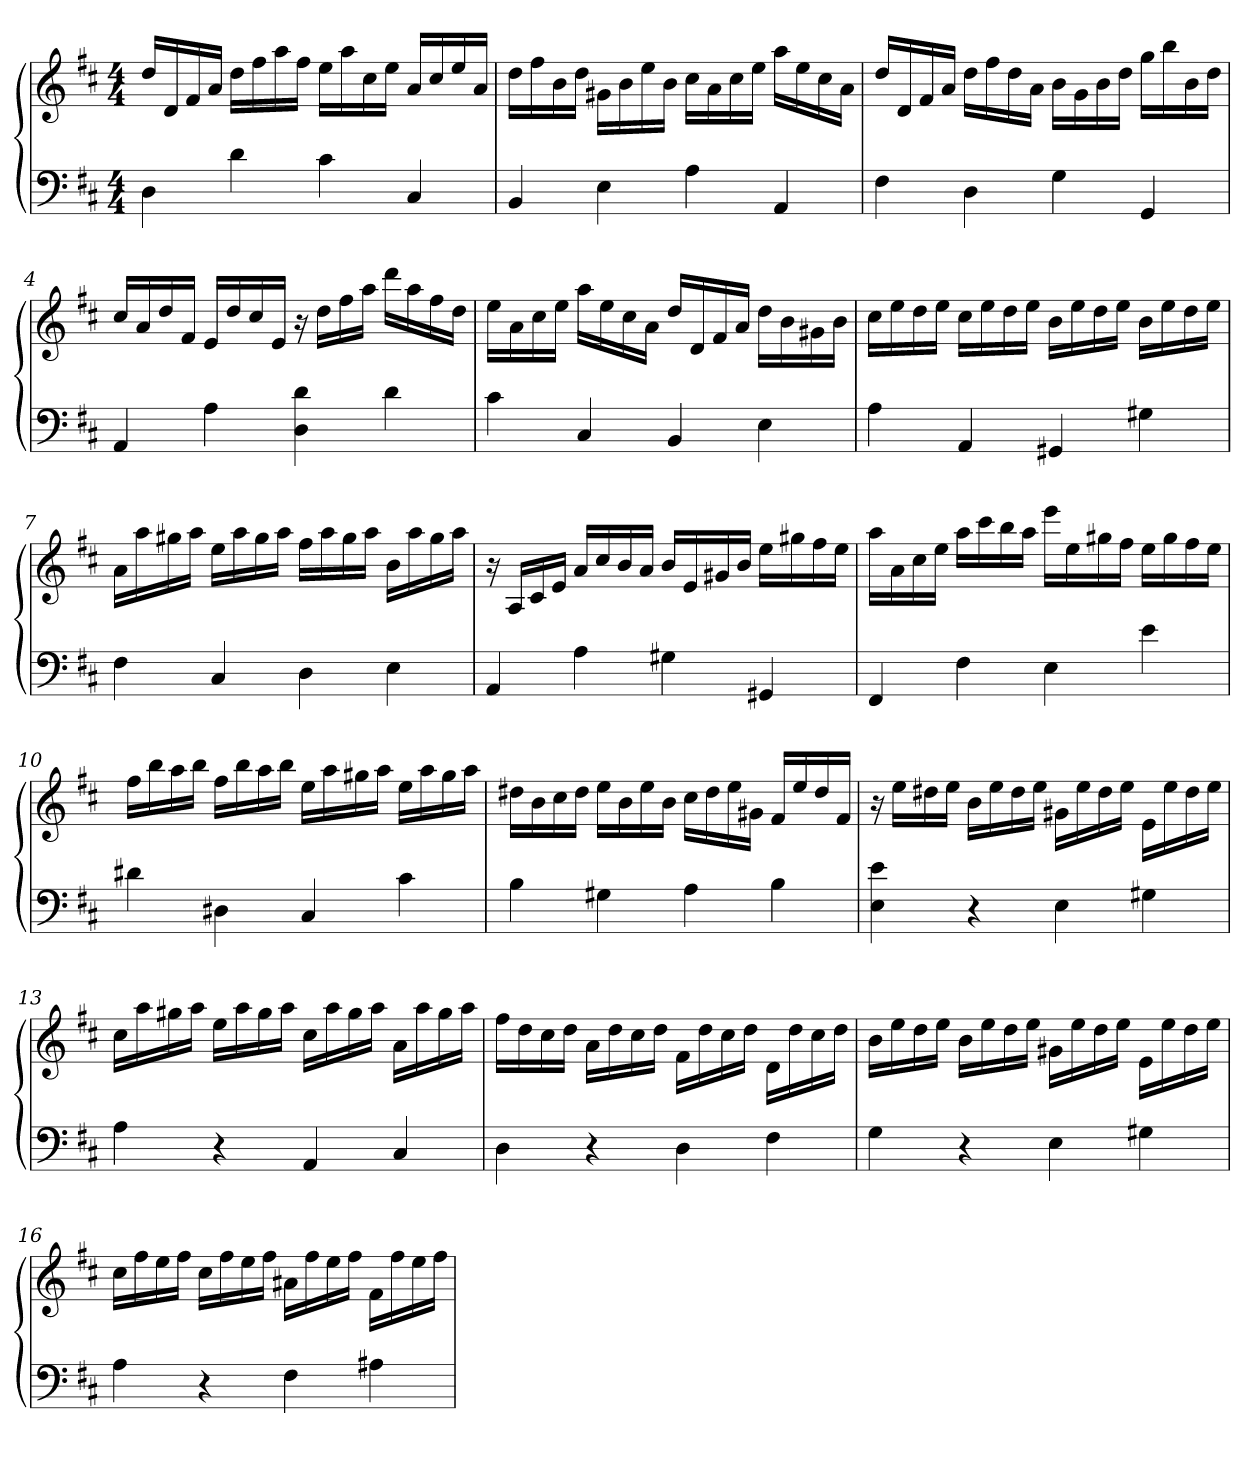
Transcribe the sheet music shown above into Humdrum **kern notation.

**kern	**kern
*part1	*part1
*staff2	*staff1
*clefF4	*clefG2
*k[f#c#]	*k[f#c#]
*M4/4	*M4/4
=1	=1
4D\	16dd/LL
.	16d/
.	16f#/
.	16a/JJ
4d\	16dd\LL
.	16ff#\
.	16aa\
.	16ff#\JJ
4c#\	16ee\LL
.	16aa\
.	16cc#\
.	16ee\JJ
4C#/	16a/LL
.	16cc#/
.	16ee/
.	16a/JJ
=2	=2
4BB/	16dd\LL
.	16ff#\
.	16b\
.	16dd\JJ
4E\	16g#X\LL
.	16b\
.	16ee\
.	16b\JJ
4A\	16cc#\LL
.	16a\
.	16cc#\
.	16ee\JJ
4AA/	16aa\LL
.	16ee\
.	16cc#\
.	16a\JJ
=3	=3
4F#\	16dd/LL
.	16d/
.	16f#/
.	16a/JJ
4D\	16dd\LL
.	16ff#\
.	16dd\
.	16a\JJ
4G\	16b\LL
.	16g\
.	16b\
.	16dd\JJ
4GG/	16gg\LL
.	16bb\
.	16b\
.	16dd\JJ
=4	=4
4AA/	16cc#/LL
.	16a/
.	16dd/
.	16f#/JJ
4A\	16e/LL
.	16dd/
.	16cc#/
.	16e/JJ
4D\ 4d\	16r
.	16dd\LL
.	16ff#\
.	16aa\JJ
4d\	16ddd\LL
.	16aa\
.	16ff#\
.	16dd\JJ
=5	=5
4c#\	16ee\LL
.	16a\
.	16cc#\
.	16ee\JJ
4C#/	16aa\LL
.	16ee\
.	16cc#\
.	16a\JJ
4BB/	16dd/LL
.	16d/
.	16f#/
.	16a/JJ
4E\	16dd\LL
.	16b\
.	16g#X\
.	16b\JJ
=6	=6
4A\	16cc#\LL
.	16ee\
.	16dd\
.	16ee\JJ
4AA/	16cc#\LL
.	16ee\
.	16dd\
.	16ee\JJ
4GG#X/	16b\LL
.	16ee\
.	16dd\
.	16ee\JJ
4G#X\	16b\LL
.	16ee\
.	16dd\
.	16ee\JJ
=7	=7
4F#\	16a\LL
.	16aa\
.	16gg#X\
.	16aa\JJ
4C#/	16ee\LL
.	16aa\
.	16gg#\
.	16aa\JJ
4D\	16ff#\LL
.	16aa\
.	16gg#\
.	16aa\JJ
4E\	16b\LL
.	16aa\
.	16gg#\
.	16aa\JJ
=8	=8
4AA/	16r
.	16A/LL
.	16c#/
.	16e/JJ
4A\	16a/LL
.	16cc#/
.	16b/
.	16a/JJ
4G#X\	16b/LL
.	16e/
.	16g#X/
.	16b/JJ
4GG#X/	16ee\LL
.	16gg#X\
.	16ff#\
.	16ee\JJ
=9	=9
4FF#/	16aa\LL
.	16a\
.	16cc#\
.	16ee\JJ
4F#\	16aa\LL
.	16ccc#\
.	16bb\
.	16aa\JJ
4E\	16eee\LL
.	16ee\
.	16gg#X\
.	16ff#\JJ
4e\	16ee\LL
.	16gg#\
.	16ff#\
.	16ee\JJ
=10	=10
4d#X\	16ff#\LL
.	16bb\
.	16aa\
.	16bb\JJ
4D#X\	16ff#\LL
.	16bb\
.	16aa\
.	16bb\JJ
4C#/	16ee\LL
.	16aa\
.	16gg#X\
.	16aa\JJ
4c#\	16ee\LL
.	16aa\
.	16gg#\
.	16aa\JJ
=11	=11
4B\	16dd#X\LL
.	16b\
.	16cc#\
.	16dd#\JJ
4G#X\	16ee\LL
.	16b\
.	16ee\
.	16b\JJ
4A\	16cc#\LL
.	16dd#\
.	16ee\
.	16g#X\JJ
4B\	16f#/LL
.	16ee/
.	16dd#/
.	16f#/JJ
=12	=12
4E\ 4e\	16r
.	16ee\LL
.	16dd#X\
.	16ee\JJ
4r	16b\LL
.	16ee\
.	16dd#\
.	16ee\JJ
4E\	16g#X\LL
.	16ee\
.	16dd#\
.	16ee\JJ
4G#X\	16e\LL
.	16ee\
.	16dd#\
.	16ee\JJ
=13	=13
4A\	16cc#\LL
.	16aa\
.	16gg#X\
.	16aa\JJ
4r	16ee\LL
.	16aa\
.	16gg#\
.	16aa\JJ
4AA/	16cc#\LL
.	16aa\
.	16gg#\
.	16aa\JJ
4C#/	16a\LL
.	16aa\
.	16gg#\
.	16aa\JJ
=14	=14
4D\	16ff#\LL
.	16dd\
.	16cc#\
.	16dd\JJ
4r	16a\LL
.	16dd\
.	16cc#\
.	16dd\JJ
4D\	16f#\LL
.	16dd\
.	16cc#\
.	16dd\JJ
4F#\	16d\LL
.	16dd\
.	16cc#\
.	16dd\JJ
=15	=15
4G\	16b\LL
.	16ee\
.	16dd\
.	16ee\JJ
4r	16b\LL
.	16ee\
.	16dd\
.	16ee\JJ
4E\	16g#X\LL
.	16ee\
.	16dd\
.	16ee\JJ
4G#X\	16e\LL
.	16ee\
.	16dd\
.	16ee\JJ
=16	=16
4A\	16cc#\LL
.	16ff#\
.	16ee\
.	16ff#\JJ
4r	16cc#\LL
.	16ff#\
.	16ee\
.	16ff#\JJ
4F#\	16a#X\LL
.	16ff#\
.	16ee\
.	16ff#\JJ
4A#X\	16f#\LL
.	16ff#\
.	16ee\
.	16ff#\JJ
=	=
*-	*-
